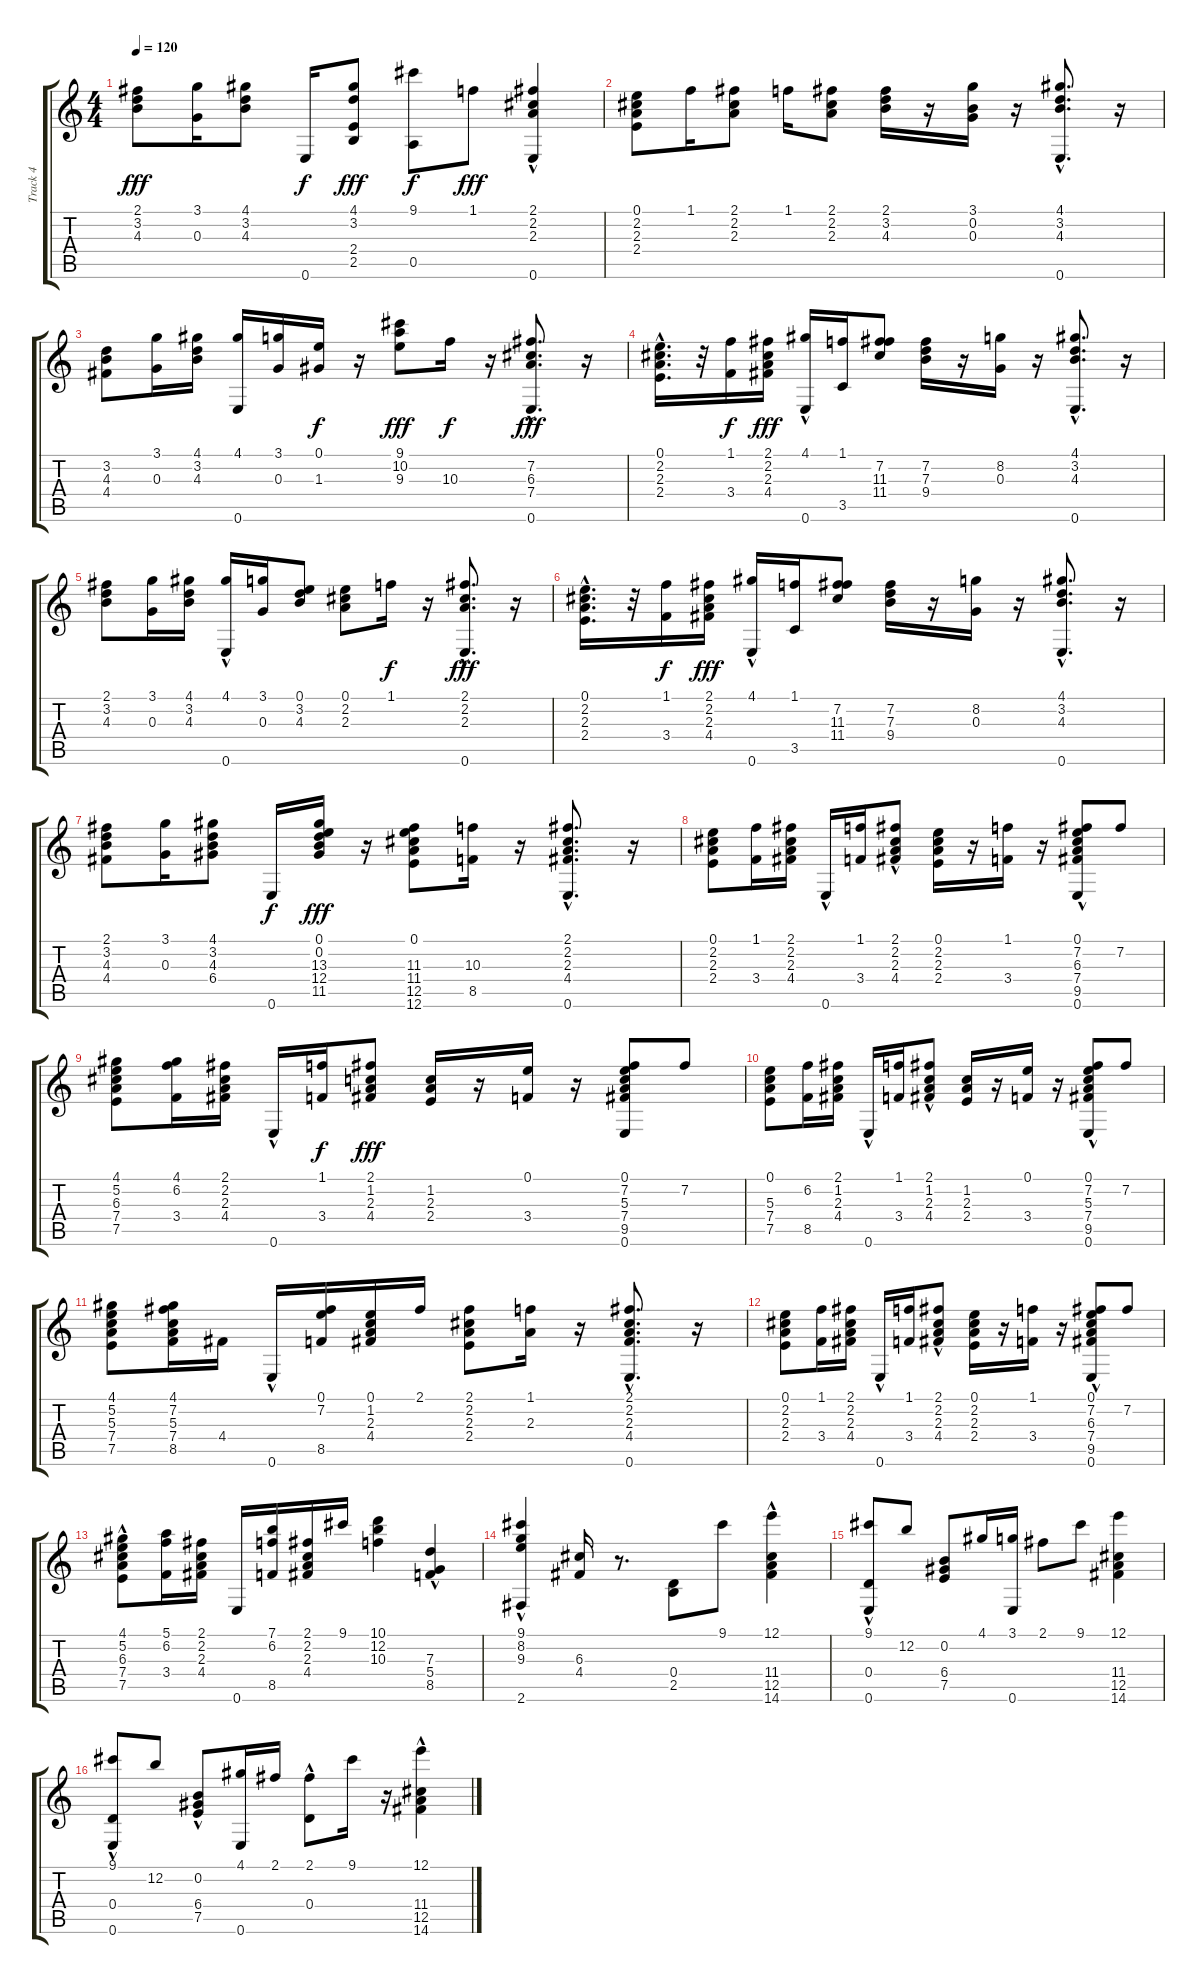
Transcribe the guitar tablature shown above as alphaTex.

\track ("Track 4" "Track 4") {instrument acousticguitarnylon}
\staff {score tabs}
\tuning (E4 B3 G3 D3 A2 E2) {hide}
\ts (4 4)
\tempo 120
\clef g2
\ks c
(2.1 3.2 4.3).8{dy fff} (3.1 0.3).16 (4.1 3.2 4.3).8 0.6.16{dy f} (4.1 3.2 2.4 2.5).8{dy fff} (9.1 0.5).8{dy f} 1.1.8{dy fff} (2.1{hac} 2.2{hac} 2.3{hac} 0.6).4 |
(0.1 2.2 2.3 2.4).8 1.1.16 (2.1 2.2 2.3).8 1.1.16 (2.1 2.2 2.3).8 (2.1 3.2 4.3).16 r.16 (3.1 0.2 0.3).16 r.16 (4.1{hac} 3.2{hac} 4.3{hac} 0.6{hac}).8{d} r.16 |
(3.2 4.3 4.4).8 (3.1 0.3).16 (4.1 3.2 4.3).16 (4.1 0.6).16 (3.1 0.3).16 (0.1 1.3).16{dy f} r.16 (9.1 10.2 9.3).8{dy fff} 10.3.16{dy f} r.16 (7.2{hac} 6.3{hac} 7.4{hac} 0.6{hac}).8{d dy fff} r.16 |
(0.1{hac} 2.2{hac} 2.3 2.4{hac}).16{d} r.32 (1.1 3.4).16{dy f} (2.1 2.2 2.3 4.4).16{dy fff} (4.1 0.6{hac}).16 (1.1 3.5).16 (7.2 11.3 11.4).8 (7.2 7.3 9.4).16 r.16 (8.2 0.3).16 r.16 (4.1{hac} 3.2{hac} 4.3{hac} 0.6{hac}).8{d} r.16 |
(2.1 3.2 4.3).8 (3.1 0.3).16 (4.1 3.2 4.3).16 (4.1 0.6{hac}).16 (3.1 0.3).16 (0.1 3.2 4.3).8 (0.1 2.2 2.3).8 1.1.16{dy f} r.16 (2.1{hac} 2.2{hac} 2.3{hac} 0.6{hac}).8{d dy fff} r.16 |
(0.1{hac} 2.2{hac} 2.3 2.4{hac}).16{d} r.32 (1.1 3.4).16{dy f} (2.1 2.2 2.3 4.4).16{dy fff} (4.1 0.6{hac}).16 (1.1 3.5).16 (7.2 11.3 11.4).8 (7.2 7.3 9.4).16 r.16 (8.2 0.3).16 r.16 (4.1{hac} 3.2{hac} 4.3{hac} 0.6{hac}).8{d} r.16 |
(2.1 3.2 4.3 4.4).8 (3.1 0.3).16 (4.1 3.2 4.3 6.4).8 0.6.16{dy f} (0.1 0.2 13.3 12.4 11.5).16{dy fff} r.16 (0.1 11.3 11.4 12.5 12.6).8 (10.3 8.5).16 r.16 (2.1{hac} 2.2{hac} 2.3{hac} 4.4{hac} 0.6{hac}).8{d} r.16 |
(0.1 2.2 2.3 2.4).8 (1.1 3.4).16 (2.1 2.2 2.3 4.4).16 0.6{hac}.16 (1.1 3.4).16 (2.1{hac} 2.2 2.3 4.4).8 (0.1 2.2 2.3 2.4).16 r.16 (1.1 3.4).16 r.16 (0.1{hac} 7.2 6.3{hac} 7.4{hac} 9.5{hac} 0.6{hac}).8 7.2.8 |
(4.1 5.2 6.3 7.4 7.5).8 (4.1 6.2 3.4).16 (2.1 2.2 2.3 4.4).16 0.6{hac}.16 (1.1 3.4).16{dy f} (2.1 1.2 2.3 4.4).8{dy fff} (1.2 2.3 2.4).16 r.16 (0.1 3.4).16 r.16 (0.1 7.2 5.3 7.4 9.5 0.6).8 7.2.8 |
(0.1 5.3 7.4 7.5).8 (6.2 8.5).16 (2.1 1.2 2.3 4.4).16 0.6{hac}.16 (1.1 3.4).16 (2.1{hac} 1.2 2.3 4.4).8 (1.2 2.3 2.4).16 r.16 (0.1 3.4).16 r.16 (0.1{hac} 7.2 5.3{hac} 7.4{hac} 9.5{hac} 0.6{hac}).8 7.2.8 |
(4.1 5.2 5.3 7.4 7.5).8 (4.1 7.2 5.3 7.4 8.5).16 4.4.16 0.6{hac}.16 (0.1 7.2 8.5).16 (0.1 1.2 2.3 4.4).16 2.1.16 (2.1 2.2 2.3 2.4).8 (1.1 2.3).16 r.16 (2.1{hac} 2.2{hac} 2.3{hac} 4.4{hac} 0.6{hac}).8{d} r.16 |
(0.1 2.2 2.3 2.4).8 (1.1 3.4).16 (2.1 2.2 2.3 4.4).16 0.6{hac}.16 (1.1 3.4).16 (2.1{hac} 2.2 2.3 4.4).8 (0.1 2.2 2.3 2.4).16 r.16 (1.1 3.4).16 r.16 (0.1{hac} 7.2 6.3{hac} 7.4{hac} 9.5{hac} 0.6).8 7.2.8 |
(4.1{hac} 5.2 6.3 7.4 7.5).8 (5.1 6.2 3.4).16 (2.1 2.2 2.3 4.4).16 0.6.16 (7.1 6.2 8.5).16 (2.1 2.2 2.3 4.4).16 9.1.16 (10.1 12.2 10.3).4 (7.3 5.4{hac} 8.5).4 |
(9.1 8.2 9.3 2.6{hac}).4 (6.3 4.4).16 r.8{d} (0.4 2.5).8 9.1.8 (12.1 11.4{hac} 12.5{hac} 14.6).4 |
(9.1{hac} 0.4{hac} 0.6{hac}).8 12.2.8 (0.2 6.4 7.5).8 4.1.16 (3.1 0.6).16 2.1.8 9.1.8 (12.1 11.4 12.5 14.6).4 |
(9.1{hac} 0.4{hac} 0.6).8 12.2.8 (0.2 6.4 7.5{hac}).8 (4.1 0.6).16 2.1.16 (2.1 0.4{hac}).8 9.1.16 r.16 (12.1{hac} 11.4{hac} 12.5 14.6).4
